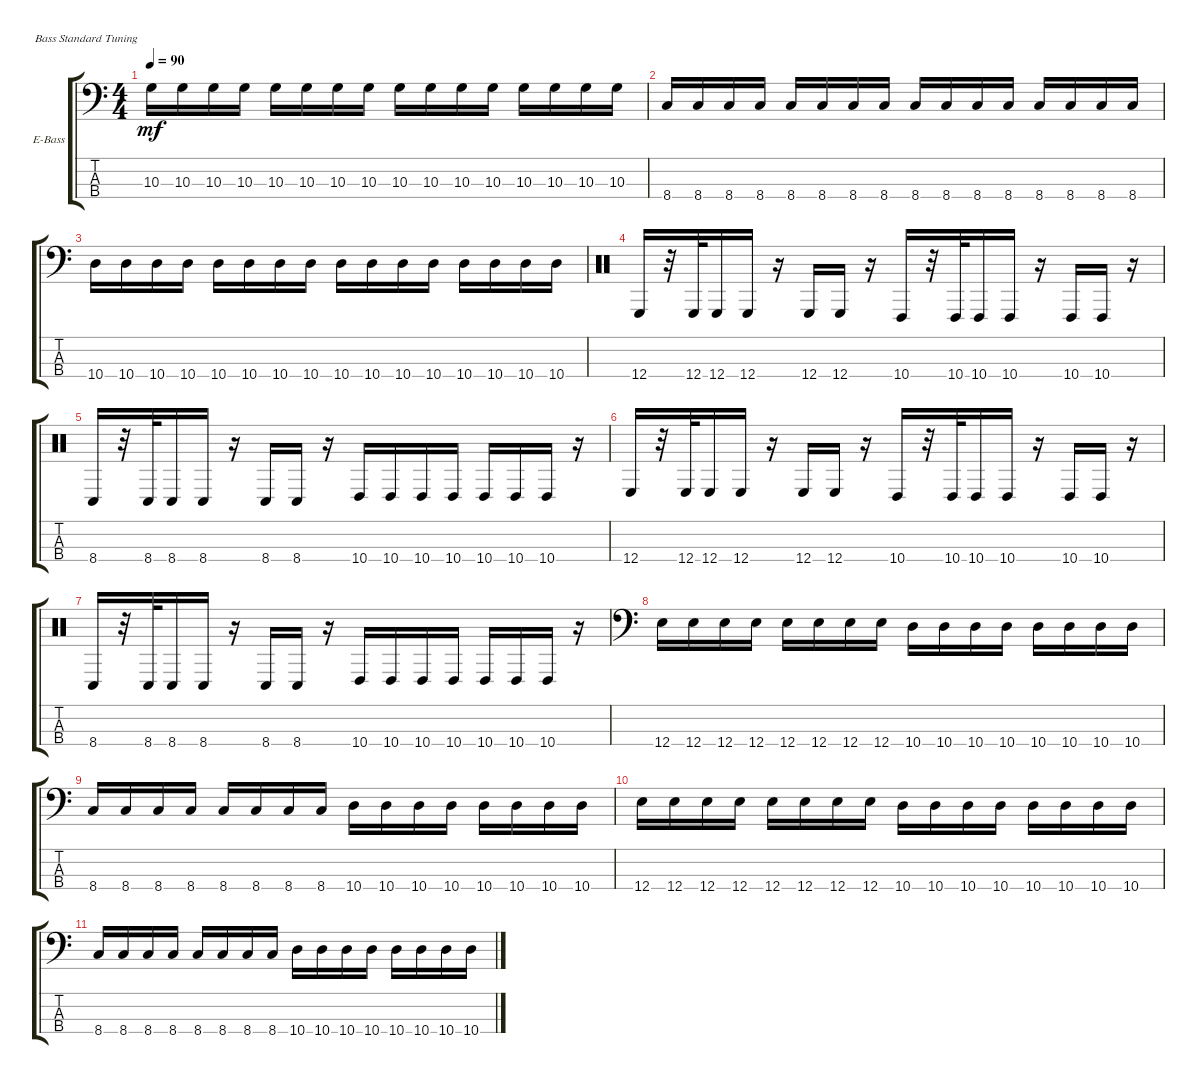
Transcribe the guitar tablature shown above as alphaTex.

\defaultSystemsLayout 4
\bracketExtendMode groupsimilarinstruments
\firstSystemTrackNameOrientation horizontal
\otherSystemsTrackNameOrientation horizontal
\track ("Electric Bass" "E-Bass") {instrument electricbassfinger}
\staff {score tabs}
\tuning (G2 D2 A1 E1)
\ts (4 4)
\tempo 90
\clef f4
\ks c
10.3.16{dy mf} 10.3.16 10.3.16 10.3.16 10.3.16 10.3.16 10.3.16 10.3.16 10.3.16 10.3.16 10.3.16 10.3.16 10.3.16 10.3.16 10.3.16 10.3.16 |
8.4.16 8.4.16 8.4.16 8.4.16 8.4.16 8.4.16 8.4.16 8.4.16 8.4.16 8.4.16 8.4.16 8.4.16 8.4.16 8.4.16 8.4.16 8.4.16 |
10.4.16 10.4.16 10.4.16 10.4.16 10.4.16 10.4.16 10.4.16 10.4.16 10.4.16 10.4.16 10.4.16 10.4.16 10.4.16 10.4.16 10.4.16 10.4.16 |
\clef neutral
12.4.16 r.32 12.4.32 12.4.16 12.4.16 r.16 12.4.16 12.4.16 r.16 10.4.16 r.32 10.4.32 10.4.16 10.4.16 r.16 10.4.16 10.4.16 r.16 |
8.4.16 r.32 8.4.32 8.4.16 8.4.16 r.16 8.4.16 8.4.16 r.16 10.4.16 10.4.16 10.4.16 10.4.16 10.4.16 10.4.16 10.4.16 r.16 |
12.4.16 r.32 12.4.32 12.4.16 12.4.16 r.16 12.4.16 12.4.16 r.16 10.4.16 r.32 10.4.32 10.4.16 10.4.16 r.16 10.4.16 10.4.16 r.16 |
8.4.16 r.32 8.4.32 8.4.16 8.4.16 r.16 8.4.16 8.4.16 r.16 10.4.16 10.4.16 10.4.16 10.4.16 10.4.16 10.4.16 10.4.16 r.16 |
\clef f4
12.4.16 12.4.16 12.4.16 12.4.16 12.4.16 12.4.16 12.4.16 12.4.16 10.4.16 10.4.16 10.4.16 10.4.16 10.4.16 10.4.16 10.4.16 10.4.16 |
8.4.16 8.4.16 8.4.16 8.4.16 8.4.16 8.4.16 8.4.16 8.4.16 10.4.16 10.4.16 10.4.16 10.4.16 10.4.16 10.4.16 10.4.16 10.4.16 |
12.4.16 12.4.16 12.4.16 12.4.16 12.4.16 12.4.16 12.4.16 12.4.16 10.4.16 10.4.16 10.4.16 10.4.16 10.4.16 10.4.16 10.4.16 10.4.16 |
8.4.16 8.4.16 8.4.16 8.4.16 8.4.16 8.4.16 8.4.16 8.4.16 10.4.16 10.4.16 10.4.16 10.4.16 10.4.16 10.4.16 10.4.16 10.4.16
